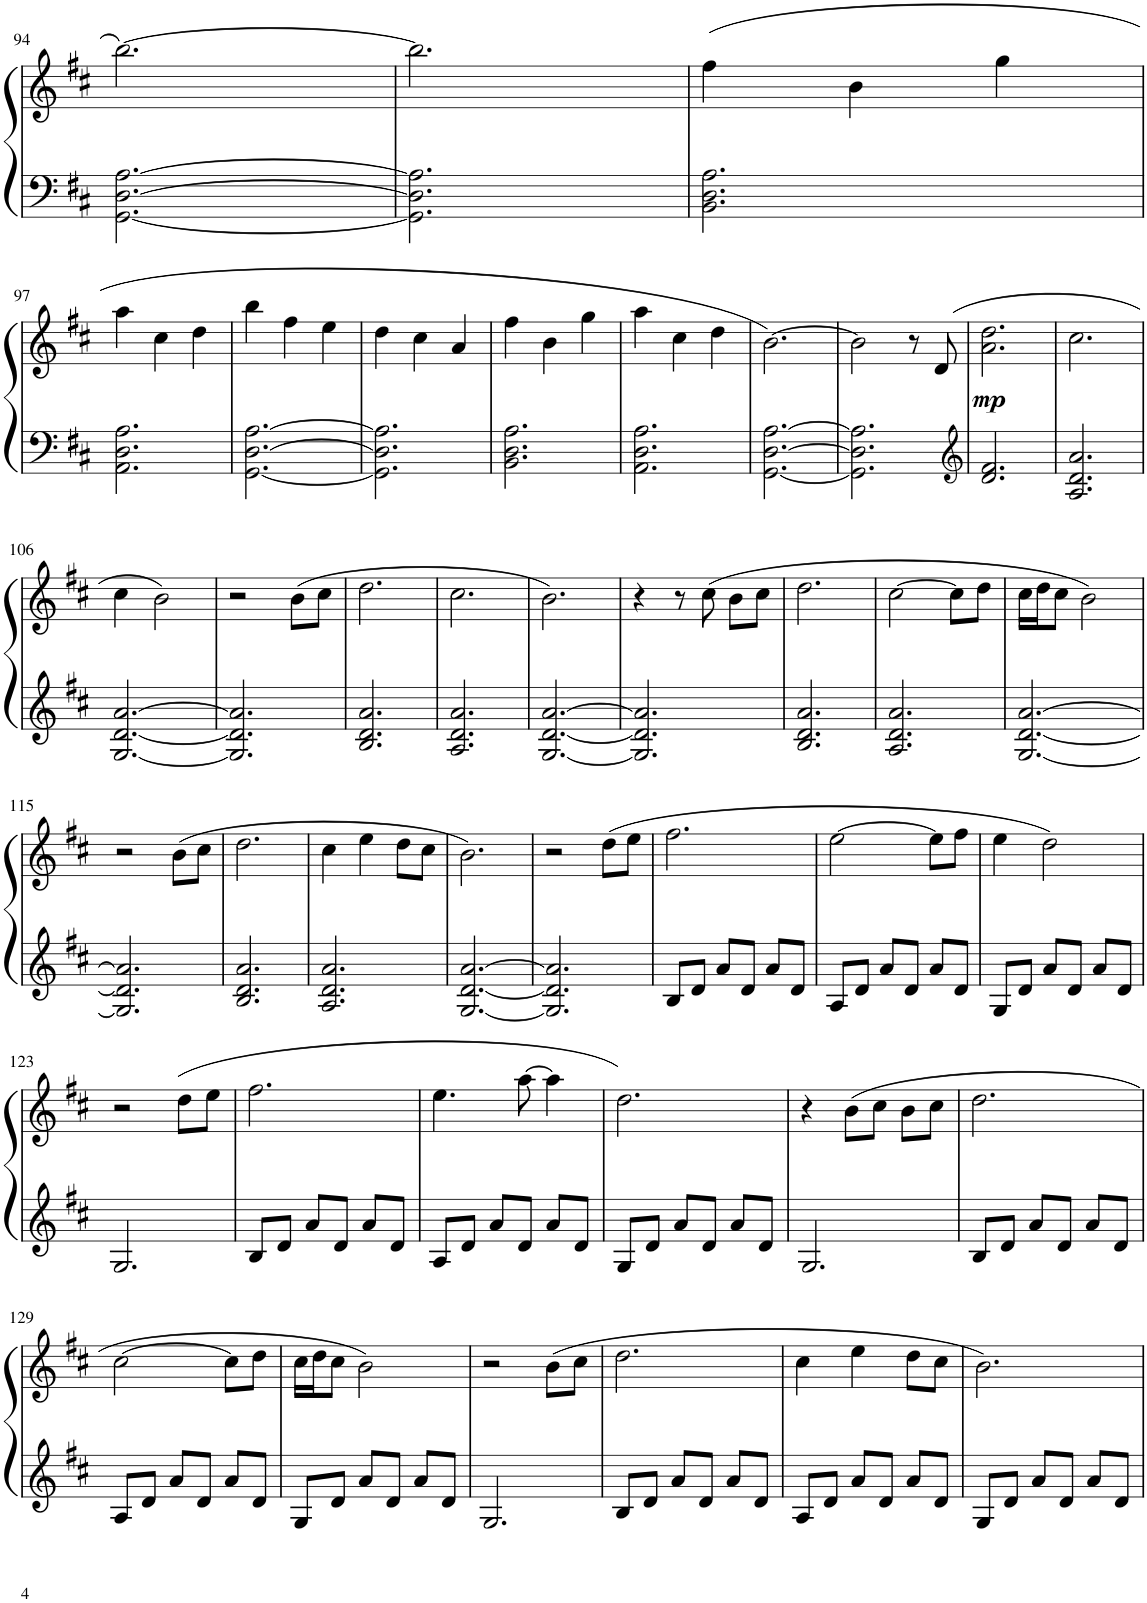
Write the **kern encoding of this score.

**kern	**kern	**dynam
*part1	*part1	*part1
*staff2	*staff1	*staff1/2
*I"Piano	*	*
*I'Pno.	*	*
!!LO:PB:g=z
*clefF4	*clefG2	*
*k[f#c#]	*k[f#c#]	*
*M3/4	*M3/4	*
=94	=94	=94
[2.GG\ [2.D\ [2.A\	[2.bb\	.
=95	=95	=95
2.GG\] 2.D\] 2.A\]	2.bb\]	.
=96	=96	=96
2.BB\ 2.D\ 2.A\	(4ff#\	.
.	4b\	.
.	4gg\	.
!!LO:LB:g=z
=97	=97	=97
2.AA\ 2.D\ 2.A\	4aa\	.
.	4cc#\	.
.	4dd\	.
=98	=98	=98
[2.GG\ [2.D\ [2.A\	4bb\	.
.	4ff#\	.
.	4ee\	.
=99	=99	=99
2.GG\] 2.D\] 2.A\]	4dd\	.
.	4cc#\	.
.	4a/	.
=100	=100	=100
2.BB\ 2.D\ 2.A\	4ff#\	.
.	4b\	.
.	4gg\	.
=101	=101	=101
2.AA\ 2.D\ 2.A\	4aa\	.
.	4cc#\	.
.	4dd\	.
=102	=102	=102
[2.GG\ [2.D\ [2.A\	[2.b\)	.
=103	=103	=103
2.GG\] 2.D\] 2.A\]	2b\]	.
.	8r	.
.	(8d/	.
=104	=104	=104
*clefG2	*	*
!	!	!LO:DY:b
2.d/ 2.f#/	2.a\ 2.dd\	mp
=105	=105	=105
2.A/ 2.d/ 2.a/	2.cc#\	.
!!LO:LB:g=z
=106	=106	=106
[2.G/ [2.d/ [2.a/	4cc#\	.
.	2b\)	.
=107	=107	=107
2.G/] 2.d/] 2.a/]	2r	.
.	(8b\L	.
.	8cc#\J	.
=108	=108	=108
2.B/ 2.d/ 2.a/	2.dd\	.
=109	=109	=109
2.A/ 2.d/ 2.a/	2.cc#\	.
=110	=110	=110
[2.G/ [2.d/ [2.a/	2.b\)	.
=111	=111	=111
2.G/] 2.d/] 2.a/]	4r	.
.	8r	.
.	(8cc#\	.
.	8b\L	.
.	8cc#\J	.
=112	=112	=112
2.B/ 2.d/ 2.a/	2.dd\	.
=113	=113	=113
2.A/ 2.d/ 2.a/	[2cc#\	.
.	8cc#\L]	.
.	8dd\J	.
=114	=114	=114
[2.G/ [2.d/ [2.a/	16cc#\LL	.
.	16dd\J	.
.	8cc#\J	.
.	2b\)	.
!!LO:LB:g=z
=115	=115	=115
2.G/] 2.d/] 2.a/]	2r	.
.	(8b\L	.
.	8cc#\J	.
=116	=116	=116
2.B/ 2.d/ 2.a/	2.dd\	.
=117	=117	=117
2.A/ 2.d/ 2.a/	4cc#\	.
.	4ee\	.
.	8dd\L	.
.	8cc#\J	.
=118	=118	=118
[2.G/ [2.d/ [2.a/	2.b\)	.
=119	=119	=119
2.G/] 2.d/] 2.a/]	2r	.
.	(8dd\L	.
.	8ee\J	.
=120	=120	=120
8B/L	2.ff#\	.
8d/J	.	.
8a/L	.	.
8d/J	.	.
8a/L	.	.
8d/J	.	.
=121	=121	=121
8A/L	[2ee\	.
8d/J	.	.
8a/L	.	.
8d/J	.	.
8a/L	8ee\L]	.
8d/J	8ff#\J	.
=122	=122	=122
8G/L	4ee\	.
8d/J	.	.
8a/L	2dd\)	.
8d/J	.	.
8a/L	.	.
8d/J	.	.
!!LO:LB:g=z
=123	=123	=123
2.G/	2r	.
.	(8dd\L	.
.	8ee\J	.
=124	=124	=124
8B/L	2.ff#\	.
8d/J	.	.
8a/L	.	.
8d/J	.	.
8a/L	.	.
8d/J	.	.
=125	=125	=125
8A/L	4.ee\	.
8d/J	.	.
8a/L	.	.
8d/J	[8aa\	.
8a/L	4aa\]	.
8d/J	.	.
=126	=126	=126
8G/L	2.dd\)	.
8d/J	.	.
8a/L	.	.
8d/J	.	.
8a/L	.	.
8d/J	.	.
=127	=127	=127
2.G/	4r	.
.	(8b\L	.
.	8cc#\J	.
.	8b\L	.
.	8cc#\J	.
=128	=128	=128
8B/L	2.dd\	.
8d/J	.	.
8a/L	.	.
8d/J	.	.
8a/L	.	.
8d/J	.	.
!!LO:LB:g=z
=129	=129	=129
8A/L	[2cc#\	.
8d/J	.	.
8a/L	.	.
8d/J	.	.
8a/L	8cc#\L]	.
8d/J	8dd\J	.
=130	=130	=130
8G/L	16cc#\LL	.
.	16dd\J	.
8d/J	8cc#\J	.
8a/L	2b\)	.
8d/J	.	.
8a/L	.	.
8d/J	.	.
=131	=131	=131
2.G/	2r	.
.	(8b\L	.
.	8cc#\J	.
=132	=132	=132
8B/L	2.dd\	.
8d/J	.	.
8a/L	.	.
8d/J	.	.
8a/L	.	.
8d/J	.	.
=133	=133	=133
8A/L	4cc#\	.
8d/J	.	.
8a/L	4ee\	.
8d/J	.	.
8a/L	8dd\L	.
8d/J	8cc#\J	.
=134	=134	=134
8G/L	2.b\)	.
8d/J	.	.
8a/L	.	.
8d/J	.	.
8a/L	.	.
8d/J	.	.
=	=	=
*-	*-	*-
